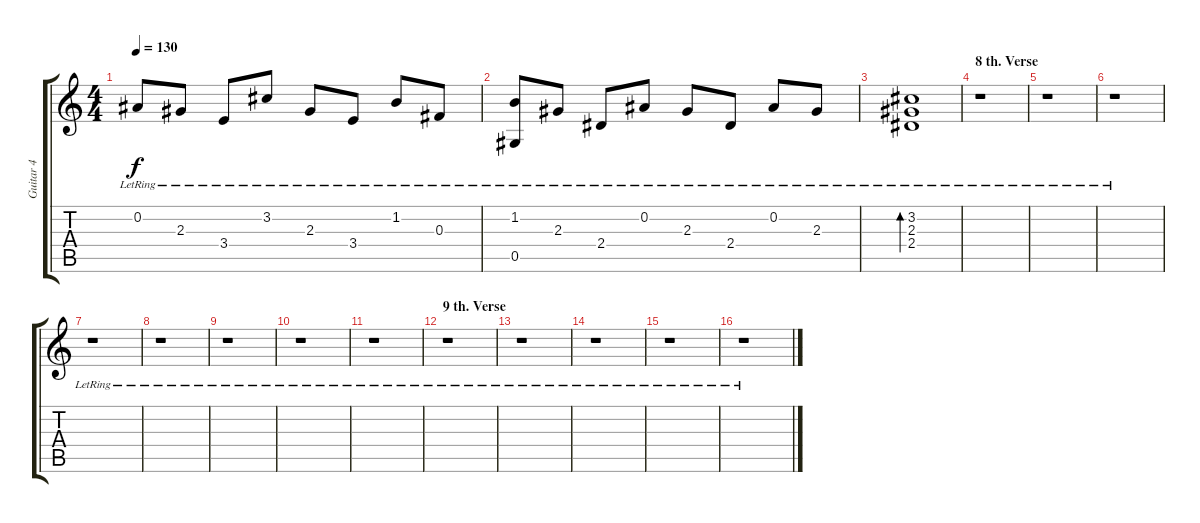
\track ("Guitar 4" "Guitar 4") {instrument acousticguitarsteel}
\staff {score tabs}
\tuning (Eb4 Bb3 Gb3 Db3 Ab2 Eb2) {hide}
\ts (4 4)
\tempo 130
\clef g2
\ks c
0.2{lr}.8{dy f} 2.3{lr}.8 3.4{lr}.8 3.2{lr}.8 2.3{lr}.8 3.4{lr}.8 1.2{lr}.8 0.3{lr}.8 |
(1.2{lr} 0.5{lr}).8 2.3{lr}.8 2.4{lr}.8 0.2{lr}.8 2.3{lr}.8 2.4{lr}.8 0.2{lr}.8 2.3{lr}.8 |
(3.2{lr} 2.3 2.4).1{bd 480} |
\section ("" "8 th. Verse")
r.1 |
r.1 |
r.1 |
r.1 |
r.1 |
r.1 |
r.1 |
r.1 |
\section ("" "9 th. Verse")
r.1 |
r.1 |
r.1 |
r.1 |
r.1
